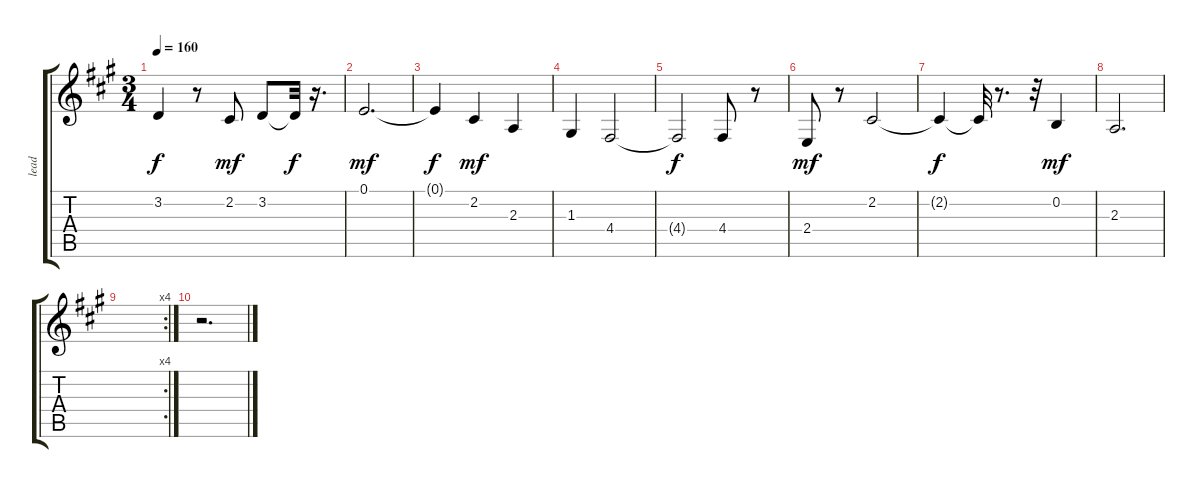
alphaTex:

\track ("lead" "lead") {instrument harmonica}
\staff {score tabs}
\tuning (E4 B3 G3 D3 A2 E2) {hide}
\ts (3 4)
\tempo 160
\clef g2
\ks a
3.2{t}.4{dy f} r.8 2.2.8{dy mf} 3.2.8 3.2{t}.32{dy f} r.16{d} |
0.1.2{d dy mf} |
0.1{t}.4{dy f} 2.2.4{dy mf} 2.3.4 |
1.3.4 4.4.2 |
4.4{t}.2{dy f} 4.4.8 r.8 |
2.4.8{dy mf} r.8 2.2.2 |
2.2{t}.4{dy f} 2.2{t}.32 r.8{d} r.32 0.2.4{dy mf} |
2.3.2{d} |
\rc 4
|
r.2{d}
